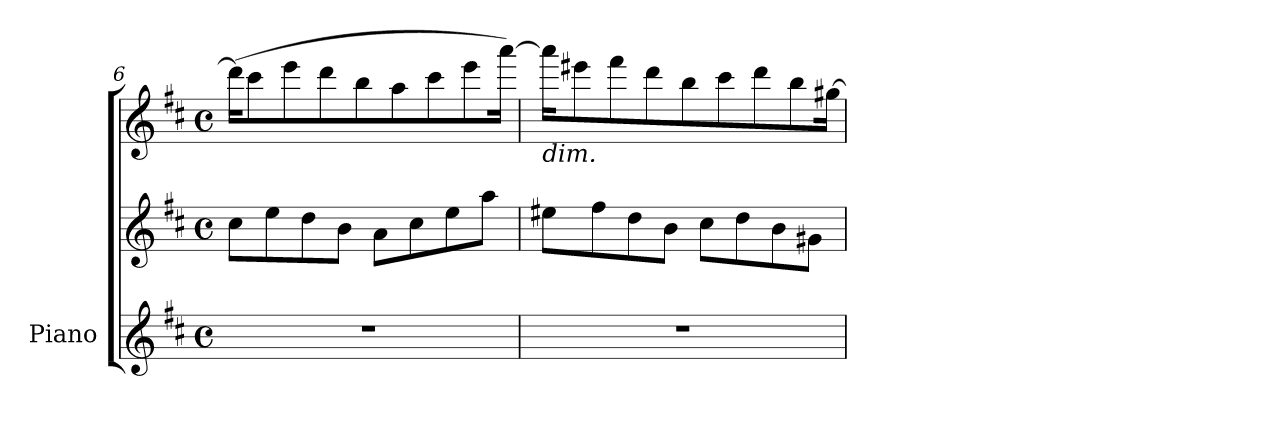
**kern	**kern	**kern
*part1	*part1	*part1
*staff3	*staff2	*staff1
*I"Piano	*	*
*I'Pno	*	*
*clefG2	*clefG2	*clefG2
*k[f#c#]	*k[f#c#]	*k[f#c#]
*M4/4	*M4/4	*M4/4
*met(c)	*met(c)	*met(c)
=6	=6	=6
1r	8cc#\L	(>16ddd\KL]
.	.	8ccc#\
.	8ee\	.
.	.	8eee\
.	8dd\	.
.	.	8ddd\
.	8b\J	.
.	.	8bb\
.	8a\L	.
.	.	8aa\
.	8cc#\	.
.	.	8ccc#\
.	8ee\	.
.	.	8eee\
.	8aa\J	.
.	.	[16aaa\Jk)
!!LO:LB:g=z
=7	=7	=7
!	!	!LO:TX:b:i:t=dim.
1r	8ee#X\L	16aaa\KL]
.	.	8eee#X\
.	8ff#\	.
.	.	8fff#\
.	8dd\	.
.	.	8ddd\
.	8b\J	.
.	.	8bb\
.	8cc#\L	.
.	.	8ccc#\
.	8dd\	.
.	.	8ddd\
.	8b\	.
.	.	8bb\
.	8g#X\J	.
.	.	[16gg#X\Jk
=	=	=
*-	*-	*-
